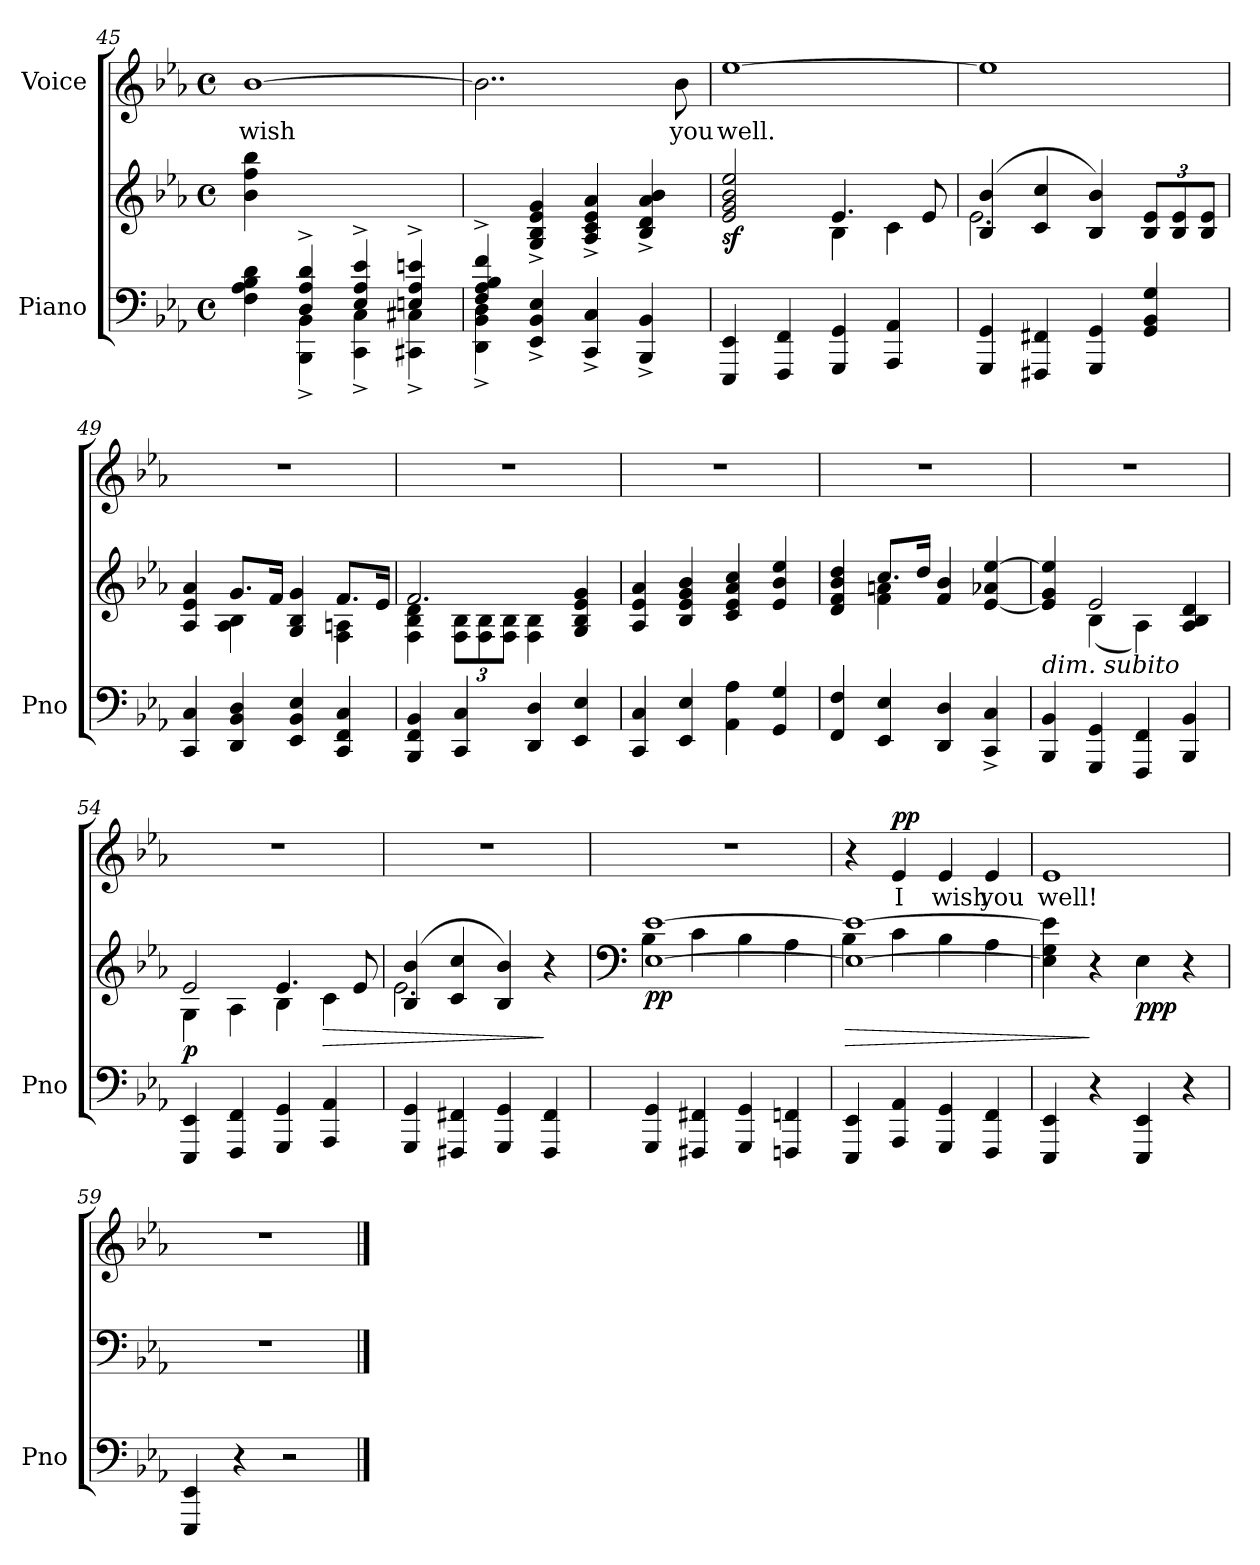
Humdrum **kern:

**kern	**kern	**dynam	**kern	**text	**dynam
*part2	*part2	*part2	*part1	*part1	*part1
*staff3	*staff2	*staff2/3	*staff1	*staff1	*staff1
*I"Piano	*	*	*I"Voice	*	*
*I'Pno	*	*	*	*	*
!!LO:LB:g=z
*clefF4	*clefG2	*	*clefG2	*	*
*k[b-e-a-]	*k[b-e-a-]	*	*k[b-e-a-]	*	*
*M4/4	*M4/4	*	*M4/4	*	*
*met(c)	*met(c)	*	*met(c)	*	*
=45	=45	=45	=45	=45	=45
*^	*	*	*	*	*
!	!	!	!	!	!LO:LY:b	!
4ryy	4F\ 4A-\ 4B-\ 4d\	4b-\ 4ff\ 4bb-\	.	[1b-	wish	.
4D/^> 4A-/^> 4d/^>	4BBB-\^< 4BB-\^<	2.ryy	.	.	.	.
4E-/^> 4A-/^> 4e-/^>	4CC\^< 4C\^<	.	.	.	.	.
4En/^> 4A-/^> 4en/^>	4CC#X\^< 4C#X\^<	.	.	.	.	.
=46	=46	=46	=46	=46	=46	=46
4F/^> 4A-/^> 4B-/^> 4f/^>	4DD\^< 4BB-\^< 4D\^<	4ryy	.	2..b-\]	.	.
2.ryy	4EE-/^ 4BB-/^ 4E-/^	4G/^> 4B-/^> 4e-/^> 4g/^>	.	.	.	.
.	4CC/^ 4C/^	4A-/^> 4c/^> 4e-/^> 4a-/^>	.	.	.	.
.	4BBB-/^ 4BB-/^	4B-/^> 4d/^> 4a-/^> 4b-/^>	.	.	.	.
!	!	!	!	!	!LO:LY:b	!
.	.	.	.	8b-\	you	.
*v	*v	*	*	*	*	*
=47	=47	=47	=47	=47	=47
*	*^	*	*	*	*
!	!	!	!LO:DY:b	!	!LO:LY:b	!
4EEE-/ 4EE-/	2e-/ 2g/ 2b-/ 2ee-/	2ryy	sf	[1ee-	well.	.
4FFF/ 4FF/	.	.	.	.	.	.
4GGG/ 4GG/	4.e-/	4B-\	.	.	.	.
4AAA-/ 4AA-/	.	4c\	.	.	.	.
.	8e-/	.	.	.	.	.
!!LO:PB:g=z
=48	=48	=48	=48	=48	=48	=48
4GGG/ 4GG/	(4B-/ 4b-/	2.e-\	.	1ee-]	.	.
4FFF#X/ 4FF#X/	4c/ 4cc/	.	.	.	.	.
4GGG/ 4GG/	4B-/ 4b-/)	.	.	.	.	.
*	*Xbrackettup	*	*	*	*	*
4GG/ 4BB-/ 4G/	12B-/ 12e-/L	4ryy	.	.	.	.
.	12B-/ 12e-/	.	.	.	.	.
.	12B-/ 12e-/J	.	.	.	.	.
=49	=49	=49	=49	=49	=49	=49
4CC/ 4C/	4A-/ 4e-/ 4a-/	4ryy	.	1r	.	.
4DD/ 4BB-/ 4D/	8.g/L	4A-\ 4B-\	.	.	.	.
.	16f/Jk	.	.	.	.	.
4EE-/ 4BB-/ 4E-/	4G/ 4B-/ 4g/	4ryy	.	.	.	.
4CC/ 4FF/ 4C/	8.f/L	4F\ 4An\	.	.	.	.
.	16e-/Jk	.	.	.	.	.
=50	=50	=50	=50	=50	=50	=50
4BBB-/ 4FF/ 4BB-/	2.f/	4F\ 4B-\ 4d\	.	1r	.	.
*	*	*brackettup	*	*	*	*
4CC/ 4C/	.	12F\ 12B-\L	.	.	.	.
.	.	12F\ 12B-\	.	.	.	.
.	.	12F\ 12B-\J	.	.	.	.
4DD/ 4D/	.	4F\ 4B-\	.	.	.	.
4EE-/ 4E-/	4G/ 4B-/ 4e-/ 4g/	4ryy	.	.	.	.
*	*v	*v	*	*	*	*
!!LO:LB:g=z
=51	=51	=51	=51	=51	=51
4CC/ 4C/	4A-/ 4e-/ 4a-/	.	1r	.	.
4EE-/ 4E-/	4B-/ 4e-/ 4g/ 4b-/	.	.	.	.
4AA-\ 4A-\	4c/ 4e-/ 4a-/ 4cc/	.	.	.	.
4GG/ 4G/	4e-/ 4b-/ 4ee-/	.	.	.	.
=52	=52	=52	=52	=52	=52
*	*^	*	*	*	*
4FF/ 4F/	4d/ 4f/ 4b-/ 4dd/	4ryy	.	1r	.	.
4EE-/ 4E-/	8.cc/L	4f\ 4an\	.	.	.	.
.	16dd/Jk	.	.	.	.	.
4DD/ 4D/	4f/ 4b-/	2ryy	.	.	.	.
4CC/^> 4C/^>	[<4e-/ 4a-X/ [4ee-/	.	.	.	.	.
=53	=53	=53	=53	=53	=53	=53
!	!LO:TX:b:i:t=dim. subito	!	!	!	!	!
4BBB-/ 4BB-/	4e-/] 4g/ 4ee-/]	4ryy	.	1r	.	.
4GGG/ 4GG/	2e-/	(4B-\	.	.	.	.
4FFF/ 4FF/	.	4A-\)	.	.	.	.
4BBB-/ 4BB-/	4A-/ 4B-/ 4d/	4ryy	.	.	.	.
!!LO:LB:g=z
=54	=54	=54	=54	=54	=54	=54
!	!	!	!LO:DY:b	!	!	!
4EEE-/ 4EE-/	2e-/	4G\	p	1r	.	.
4FFF/ 4FF/	.	4A-\	.	.	.	.
4GGG/ 4GG/	4.e-/	4B-\	.	.	.	.
!	!	!	!LO:HP:b	!	!	!
4AAA-/ 4AA-/	.	4c\	>	.	.	.
.	8e-/	.	.	.	.	.
=55	=55	=55	=55	=55	=55	=55
4GGG/ 4GG/	(4B-/ 4b-/	2.e-\	.	1r	.	.
4FFF#X/ 4FF#X/	4c/ 4cc/	.	.	.	.	.
4GGG/ 4GG/	4B-/ 4b-/)	.	.	.	.	.
4FFF#/ 4FF#/	4r	4ryy	]	.	.	.
=56	=56	=56	=56	=56	=56	=56
*	*clefF4	*	*	*	*	*
!	!	!	!LO:DY:b	!	!	!
4GGG/ 4GG/	[<1E- [1e-	4B-\	pp	1r	.	.
4FFF#X/ 4FF#X/	.	4c\	.	.	.	.
4GGG/ 4GG/	.	4B-\	.	.	.	.
4FFFn/ 4FFn/	.	4A-\	.	.	.	.
!!LO:LB:g=z
=57	=57	=57	=57	=57	=57	=57
!	!	!	!LO:HP:b	!	!	!
4EEE-/ 4EE-/	1E-_ 1e-_	4B-\	>	4r	.	.
!	!	!	!	!	!LO:LY:b	!LO:DY:a
4AAA-/ 4AA-/	.	4c\	.	4e-/	I	pp
!	!	!	!	!	!LO:LY:b	!
4GGG/ 4GG/	.	4B-\	.	4e-/	wish	.
!	!	!	!	!	!LO:LY:b	!
4FFF/ 4FF/	.	4A-\	.	4e-/	you	.
=58	=58	=58	=58	=58	=58	=58
!	!	!	!	!	!LO:LY:b	!
*	*v	*v	*	*	*	*
4EEE-/ 4EE-/	4E-\] 4G\ 4e-\]	.	1e-	well!	.
4r	4r	]	.	.	.
!	!	!LO:DY:b	!	!	!
4EEE-/ 4EE-/	4E-\	ppp	.	.	.
4r	4r	.	.	.	.
=59	=59	=59	=59	=59	=59
4EEE-/ 4EE-/	1r	.	1r	.	.
4r	.	.	.	.	.
2r	.	.	.	.	.
==	==	==	==	==	==
*-	*-	*-	*-	*-	*-
